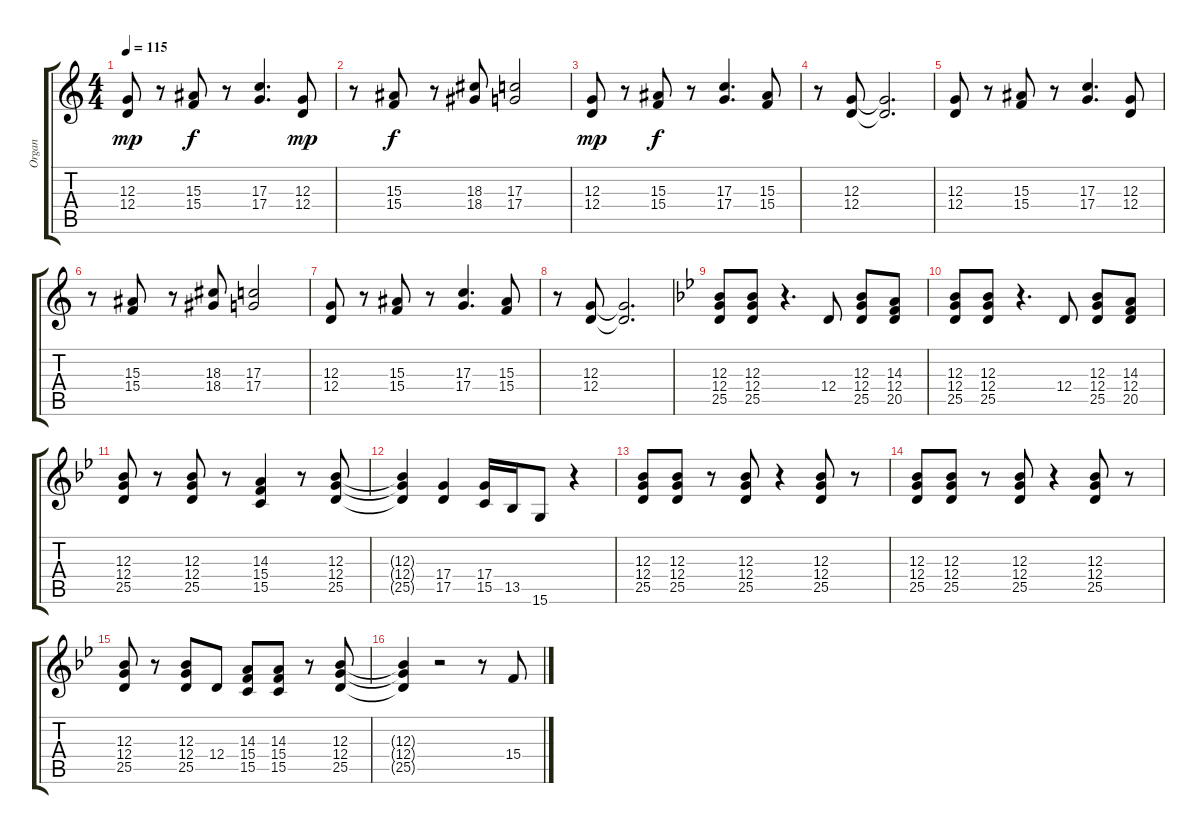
\track ("Organ" "Organ") {instrument drawbarorgan}
\staff {score tabs}
\tuning (E4 B3 G3 D3 A2 E2) {hide}
\ts (4 4)
\tempo 115
\clef g2
\ks c
(12.3 12.4).8{dy mp} r.8 (15.3 15.4).8{dy f} r.8 (17.3 17.4).4{d} (12.3 12.4).8{dy mp} |
r.8 (15.3 15.4).8{dy f} r.8 (18.3 18.4).8 (17.3 17.4).2 |
(12.3 12.4).8{dy mp} r.8 (15.3 15.4).8{dy f} r.8 (17.3 17.4).4{d} (15.3 15.4).8 |
r.8 (12.3 12.4).8 (12.3{t} 12.4{t}).2{d} |
(12.3 12.4).8 r.8 (15.3 15.4).8 r.8 (17.3 17.4).4{d} (12.3 12.4).8 |
r.8 (15.3 15.4).8 r.8 (18.3 18.4).8 (17.3 17.4).2 |
(12.3 12.4).8 r.8 (15.3 15.4).8 r.8 (17.3 17.4).4{d} (15.3 15.4).8 |
r.8 (12.3 12.4).8 (12.3{t} 12.4{t}).2{d} |
\ks bb
(12.3 12.4 25.5).8 (12.3 12.4 25.5).8 r.4{d} 12.4.8 (12.3 12.4 25.5).8 (14.3 12.4 20.5).8 |
(12.3 12.4 25.5).8 (12.3 12.4 25.5).8 r.4{d} 12.4.8 (12.3 12.4 25.5).8 (14.3 12.4 20.5).8 |
(12.3 12.4 25.5).8 r.8 (12.3 12.4 25.5).8 r.8 (14.3 15.4 15.5).4 r.8 (12.3 12.4 25.5).8 |
(12.3{t} 12.4{t} 25.5{t}).4 (17.4 17.5).4 (17.4 15.5).16 13.5.16 15.6.8 r.4 |
(12.3 12.4 25.5).8 (12.3 12.4 25.5).8 r.8 (12.3 12.4 25.5).8 r.4 (12.3 12.4 25.5).8 r.8 |
(12.3 12.4 25.5).8 (12.3 12.4 25.5).8 r.8 (12.3 12.4 25.5).8 r.4 (12.3 12.4 25.5).8 r.8 |
(12.3 12.4 25.5).8 r.8 (12.3 12.4 25.5).8 12.4.8 (14.3 15.4 15.5).8 (14.3 15.4 15.5).8 r.8 (12.3 12.4 25.5).8 |
(12.3{t} 12.4{t} 25.5{t}).4 r.2 r.8 15.4.8
